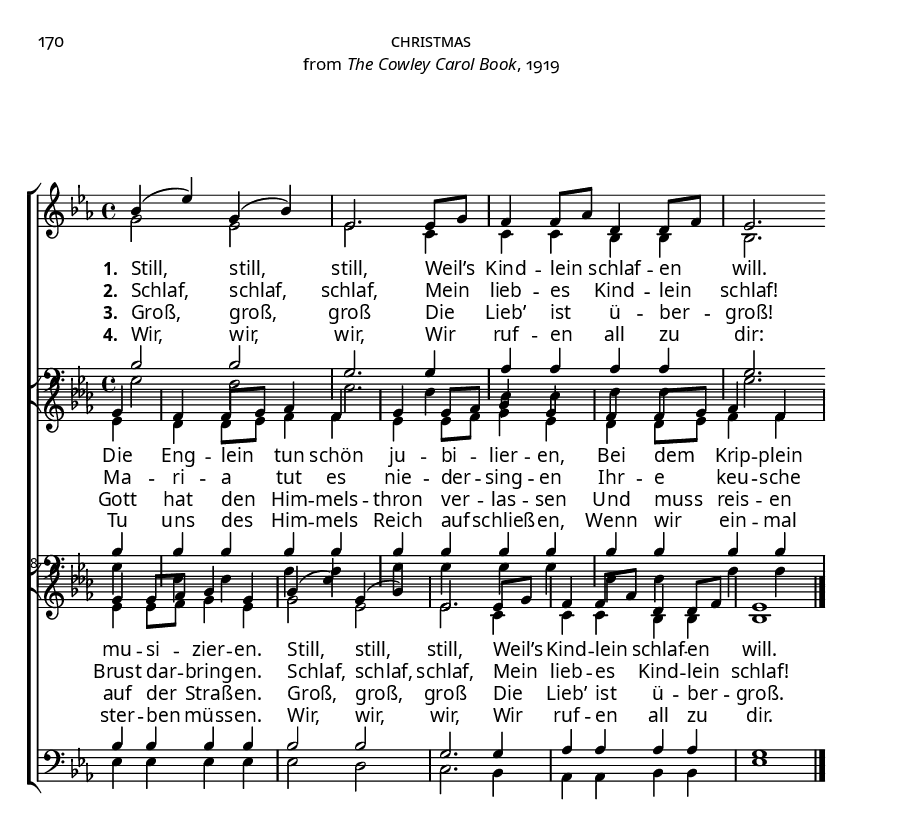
\version "2.14.2"
\include "util.ly"
\paper {
  print-all-headers = ##f
  paper-height = 9\in
  paper-width = 6\in
  indent = 0\in
  %system-system-spacing = #'((basic-distance . 10) (padding . 0))
  system-system-spacing =
    #'((basic-distance . 2)
       (minimum-distance . 0)
       (padding . -5)
       (stretchability . 100))
  score-markup-spacing =
    #'((basic-distance . 0)
       (minimum-distance . 0)
       (padding . 0.5)
       (stretchability . 0))
%{IF_LESSER
  markup-system-spacing #'stretchability = 50
  top-markup-spacing #'stretchability = 30
  last-bottom-spacing #'stretchability = 60
%}%END_IF_LESSER
  ragged-last-bottom = ##t
  ragged-bottom = ##f
  two-sided = ##t
  inner-margin = 0.5\in
  outer-margin = 0.25\in
  top-margin = 0.25\in
  bottom-margin = 0.25\in
  first-page-number = #170
  print-first-page-number = ##t
  headerLine = \markup{\override #'(font-name . "Garamond Premier Pro") \smallCapsOldStyle"christmas"}
  oddHeaderMarkup = \markup\fill-line{
     \override #'(font-name . "Garamond Premier Pro")\abs-fontsize #8.5
     \combine 
        \fill-line{"" \on-the-fly #print-page-number-check-first
        \oldStylePageNum""
        }
        \fill-line{\headerLine}
  }
  evenHeaderMarkup = \markup {
     \override #'(font-name . "Garamond Premier Pro")\abs-fontsize #8.5
     \combine
        \on-the-fly #print-page-number-check-first
        \oldStylePageNum""
        \fill-line{\headerLine}
  }
  title = \markup{\override #'(font-name . "Garamond Premier Pro Semibold"){ \abs-fontsize #15 \smallCapsOldStyle"Still, Still, Still"}}
  poet = \markup\oldStyleNum"Traditional Austrian"
  composer = \markup\oldStyleNum"Salzburg Melody, c. 1819"
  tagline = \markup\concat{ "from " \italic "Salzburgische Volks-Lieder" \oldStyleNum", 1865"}
}
#(set-global-staff-size 15) \paper{ #(define fonts (make-pango-font-tree "GoudyOlSt BT" "Garamond Premier Pro" "Garamond Premier Pro" (/ 15 20))) }
%IF_NOT_LESSER

\markup\fill-line{\concat { "from " \italic "The Cowley Carol Book" \oldStyleNum", 1919"}}
\markup\vspace#4
%END_IF_NOT_LESSER




















global = {
  \key ees \major
  \time 4/4
  \autoBeamOff
  \override DynamicLineSpanner #'staff-padding = #0.0
  \override DynamicLineSpanner #'Y-extent = #'(-1 . 1)
}

sopMusic = \relative c'' {
  bes4( ees) g,( bes) |
  ees,2. ees8[ g] |
  f4 f8[ aes] d,4 d8[ f] |
  ees2. \bar""\break g4 |
  
  f4 f8[ g] aes4 f |
  g g8[ aes] bes4 g |
  f f8[ g] aes4 f |
  g g8[ aes] bes4 g |
  
  bes( ees) g,( bes) |
  ees,2. ees8[ g] |
  f4 f8[ aes] d,4 d8[ f] |
  ees1 \bar "|."
}
sopWords = \lyricmode {
  
}

altoMusic = \relative c' {
  g'2 ees |
  ees2. c4 |
  c c4 bes4 bes |
  bes2. ees4 |
  
  d4 d8[ ees] f4 f |
  ees ees8[ f] g4 ees |
  d d8[ ees] f4 f |
  ees ees8[ f] g4 ees |
  
  g2 ees |
  ees2. c4 |
  c c4 bes4 bes |
  bes1 \bar "|."
}
altoWords = \lyricmode {
  \dropLyricsIX
  \set stanza = #"1. "
  Still, still, still,
  Weil’s Kind -- lein schlaf -- en will.
  Die Eng -- lein tun schön ju -- bi -- lier -- en,
  Bei dem Krip -- plein mu -- si -- zier -- en.
  Still, still, still,
  Weil’s Kind -- lein schlaf -- en will.
}
altoWordsII = \lyricmode {
  \dropLyricsIX
%\markup\italic
  \set stanza = #"2. "
  Schlaf, schlaf, schlaf,
  Mein lieb -- es Kind -- lein schlaf!
  Ma -- ri -- a tut es nie -- der -- sing -- en
  Ihr -- e keu -- sche Brust dar -- bring -- en.
  Schlaf, schlaf, schlaf,
  Mein lieb -- es Kind -- lein schlaf!
}
altoWordsIII = \lyricmode {
  \dropLyricsIX
  \set stanza = #"3. "
  Groß, groß, groß
  Die Lieb’ ist ü -- ber -- groß!
  Gott hat den Him -- mels -- thron ver -- las -- sen
  Und muss reis -- en auf der Straß -- en.
  Groß, groß, groß
  Die Lieb’ ist ü -- ber -- groß.
}
altoWordsIV = \lyricmode {
  \dropLyricsIX
  \set stanza = #"4. "
  Wir, wir, wir,
  Wir ruf -- en all zu dir:
  Tu uns des Him -- mels Reich auf -- schließ -- en,
  Wenn wir ein -- mal ster -- ben müss -- en.
  Wir, wir, wir,
  Wir ruf -- en all zu dir.
}
altoWordsV = \lyricmode {
  \set stanza = #"5. "
  \set ignoreMelismata = ##t
}
altoWordsVI = \lyricmode {
  \set stanza = #"6. "
  \set ignoreMelismata = ##t
}
tenorMusic = \relative c' {
  bes2 bes |
  g2. g4 |
  aes4 aes4 aes4 aes |
  g2. bes4 |
  
  bes bes bes bes |
  bes bes bes bes |
  bes bes bes bes |
  bes bes bes bes |
  
  bes2 bes |
  g2. g4 |
  aes4 aes4 aes4 aes |
  g1 \bar "|."
}
tenorWords = \lyricmode {

}

bassMusic = \relative c {
  ees2 d |
  c2. bes4 |
  aes aes4 bes4 bes |
  ees2. ees4 |
  
  bes4 bes d d |
  ees ees ees ees |
  bes bes d d |
  ees ees ees ees |
  
  ees2 d |
  c2. bes4 |
  aes aes4 bes4 bes |
  ees1 \bar "|."
}
bassWords = \lyricmode {

}

pianoRH = \relative c' {
  
}
pianoLH = \relative c' {
  
}

\score {
  <<
   \new ChoirStaff <<
    \new Staff = women <<
      \new Voice = "sopranos" { \voiceOne << \global \sopMusic >> }
      \new Voice = "altos" { \voiceTwo << \global \altoMusic >> }
    >>
    \new Lyrics \with { alignAboveContext = #"women" \override VerticalAxisGroup #'nonstaff-relatedstaff-spacing = #'((basic-distance . 1))} \lyricsto "sopranos" \sopWords
    \new Lyrics = "altosVI"  \with { alignBelowContext = #"women" } \lyricsto "sopranos" \altoWordsVI
    \new Lyrics = "altosV"  \with { alignBelowContext = #"women" } \lyricsto "sopranos" \altoWordsV
    \new Lyrics = "altosIV"  \with { alignBelowContext = #"women" } \lyricsto "sopranos" \altoWordsIV
    \new Lyrics = "altosIII"  \with { alignBelowContext = #"women" } \lyricsto "sopranos" \altoWordsIII
    \new Lyrics = "altosII"  \with { alignBelowContext = #"women" } \lyricsto "sopranos" \altoWordsII
    \new Lyrics = "altos"  \with { alignBelowContext = #"women" \override VerticalAxisGroup #'nonstaff-relatedstaff-spacing = #'((padding . -0.5)) } \lyricsto "sopranos" \altoWords
   \new Staff = men <<
      \clef bass
      \new Voice = "tenors" { \voiceOne << \global \tenorMusic >> }
      \new Voice = "basses" { \voiceTwo << \global \bassMusic >> }
    >>
    \new Lyrics \with { alignAboveContext = #"men" \override VerticalAxisGroup #'nonstaff-relatedstaff-spacing = #'((basic-distance . 1)) } \lyricsto "tenors" \tenorWords
    \new Lyrics \with { alignBelowContext = #"men" \override VerticalAxisGroup #'nonstaff-relatedstaff-spacing = #'((basic-distance . 1)) } \lyricsto "basses" \bassWords
  >>
%    \new PianoStaff << \new Staff { \new Voice { \pianoRH } } \new Staff { \clef "bass" \pianoLH } >>
  >>
  \layout {
    \context {
      \Score
      %\override SpacingSpanner #'base-shortest-duration = #(ly:make-moment 1 8)
      %\override SpacingSpanner #'common-shortest-duration = #(ly:make-moment 1 4)
    }
    \context {
      % Remove all empty staves
      % \Staff \RemoveEmptyStaves \override VerticalAxisGroup #'remove-first = ##t
    }
  }
  
  \midi {
    \tempo 4 = 90
    \set Staff.midiInstrument = "flute"
  
    \context {
      \Voice
      \remove "Dynamic_performer"
    }
  }
}
